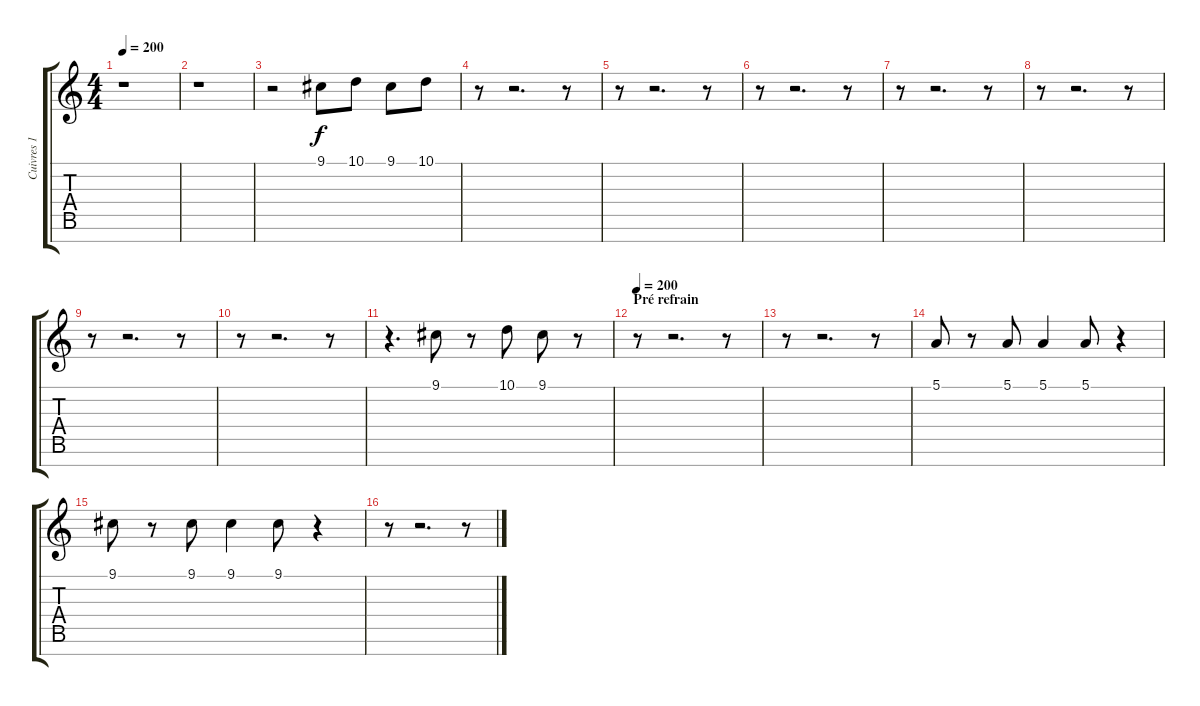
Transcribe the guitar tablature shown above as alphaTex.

\track ("Cuivres 1" "Cuivres 1") {instrument trumpet}
\staff {score tabs}
\tuning (E4 B3 G3 D3 A2 E2 B1) {hide}
\ts (4 4)
\tempo 200
\clef g2
\ks c
r.1{dy f} |
r.1 |
r.2 9.1.8 10.1.8 9.1.8 10.1.8 |
\section ("" "")
r.8 r.2{d} r.8 |
r.8 r.2{d} r.8 |
r.8 r.2{d} r.8 |
r.8 r.2{d} r.8 |
r.8 r.2{d} r.8 |
r.8 r.2{d} r.8 |
r.8 r.2{d} r.8 |
r.4{d volume 16} 9.1.8 r.8 10.1.8 9.1.8 r.8 |
\section ("" "Pré refrain")
\tempo 200
r.8 r.2{d} r.8 |
r.8 r.2{d} r.8 |
5.1.8 r.8 5.1.8 5.1.4 5.1.8 r.4 |
9.1.8 r.8 9.1.8 9.1.4 9.1.8 r.4 |
r.8 r.2{d} r.8
